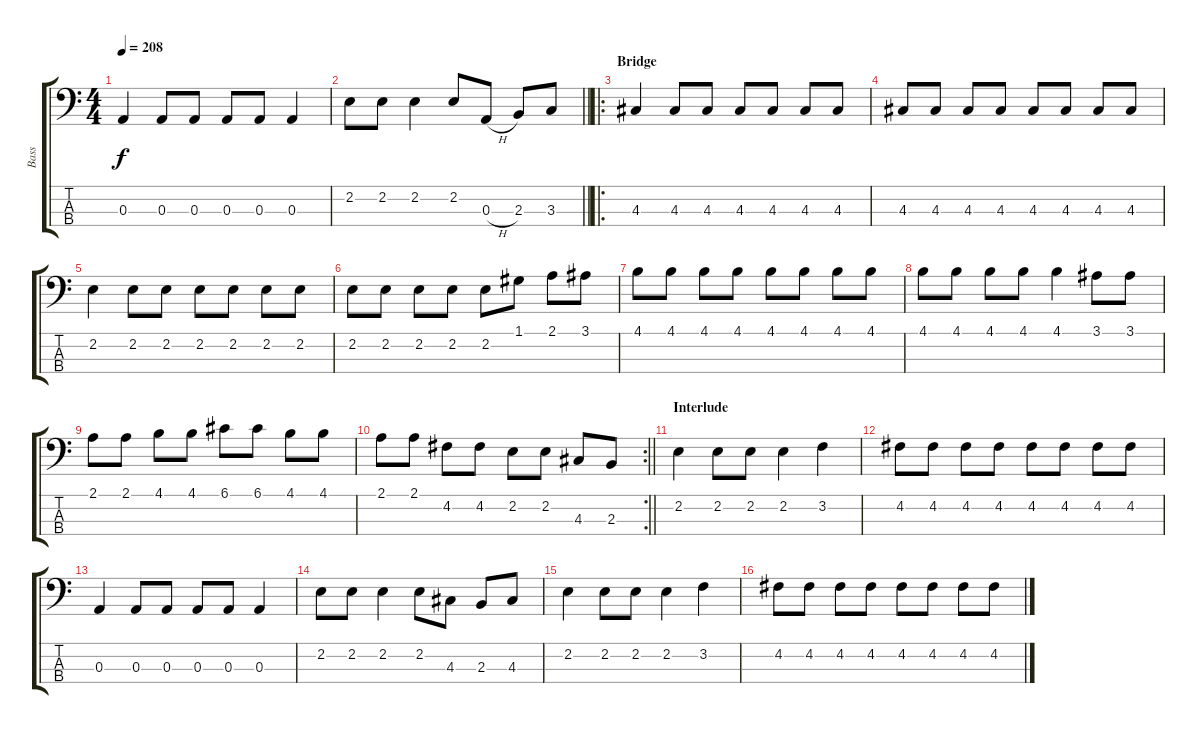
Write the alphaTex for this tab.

\track ("Bass" "Bass") {instrument electricbasspick}
\staff {score tabs}
\tuning (G2 D2 A1 E1) {hide}
\ts (4 4)
\tempo 208
\clef f4
\ks c
0.3.4{dy f} 0.3.8 0.3.8 0.3.8 0.3.8 0.3.4 |
\barLineRight lightlight
2.2.8 2.2.8 2.2.4 2.2.8 0.3{h}.8 2.3.8 3.3.8 |
\ro
\section ("" "Bridge")
4.3.4 4.3.8 4.3.8 4.3.8 4.3.8 4.3.8 4.3.8 |
4.3.8 4.3.8 4.3.8 4.3.8 4.3.8 4.3.8 4.3.8 4.3.8 |
2.2.4 2.2.8 2.2.8 2.2.8 2.2.8 2.2.8 2.2.8 |
2.2.8 2.2.8 2.2.8 2.2.8 2.2.8 1.1.8 2.1.8 3.1.8 |
4.1.8 4.1.8 4.1.8 4.1.8 4.1.8 4.1.8 4.1.8 4.1.8 |
4.1.8 4.1.8 4.1.8 4.1.8 4.1.4 3.1.8 3.1.8 |
2.1.8 2.1.8 4.1.8 4.1.8 6.1.8 6.1.8 4.1.8 4.1.8 |
\rc 2
\barLineRight lightlight
2.1.8 2.1.8 4.2.8 4.2.8 2.2.8 2.2.8 4.3.8 2.3.8 |
\section ("" "Interlude")
2.2.4 2.2.8 2.2.8 2.2.4 3.2.4 |
4.2.8 4.2.8 4.2.8 4.2.8 4.2.8 4.2.8 4.2.8 4.2.8 |
0.3.4 0.3.8 0.3.8 0.3.8 0.3.8 0.3.4 |
2.2.8 2.2.8 2.2.4 2.2.8 4.3.8 2.3.8 4.3.8 |
2.2.4 2.2.8 2.2.8 2.2.4 3.2.4 |
4.2.8 4.2.8 4.2.8 4.2.8 4.2.8 4.2.8 4.2.8 4.2.8
